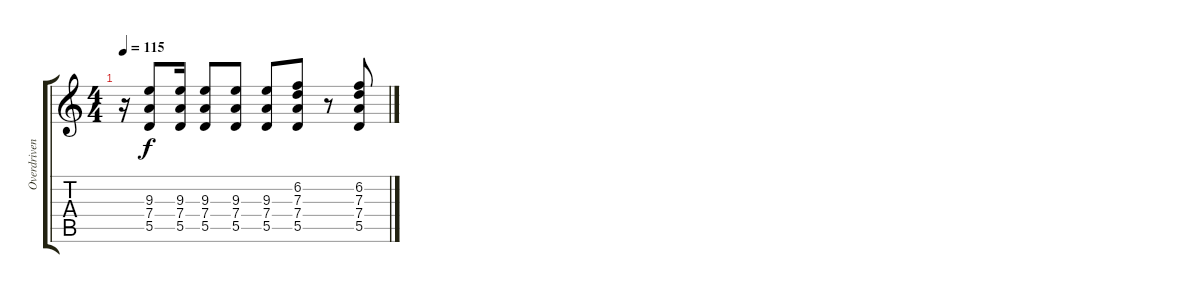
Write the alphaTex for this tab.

\track ("Overdriven Guitar (main)" "Overdriven") {instrument overdrivenguitar}
\staff {score tabs}
\tuning (E4 B3 G3 D3 A2 E2) {hide}
\ts (4 4)
\tempo 115
\clef g2
\ks c
r.16{dy f} (9.3 7.4 5.5).8 (9.3 7.4 5.5).16 (9.3 7.4 5.5).8 (9.3 7.4 5.5).8 (9.3 7.4 5.5).8 (6.2 7.3 7.4 5.5).8 r.8 (6.2 7.3 7.4 5.5).8
